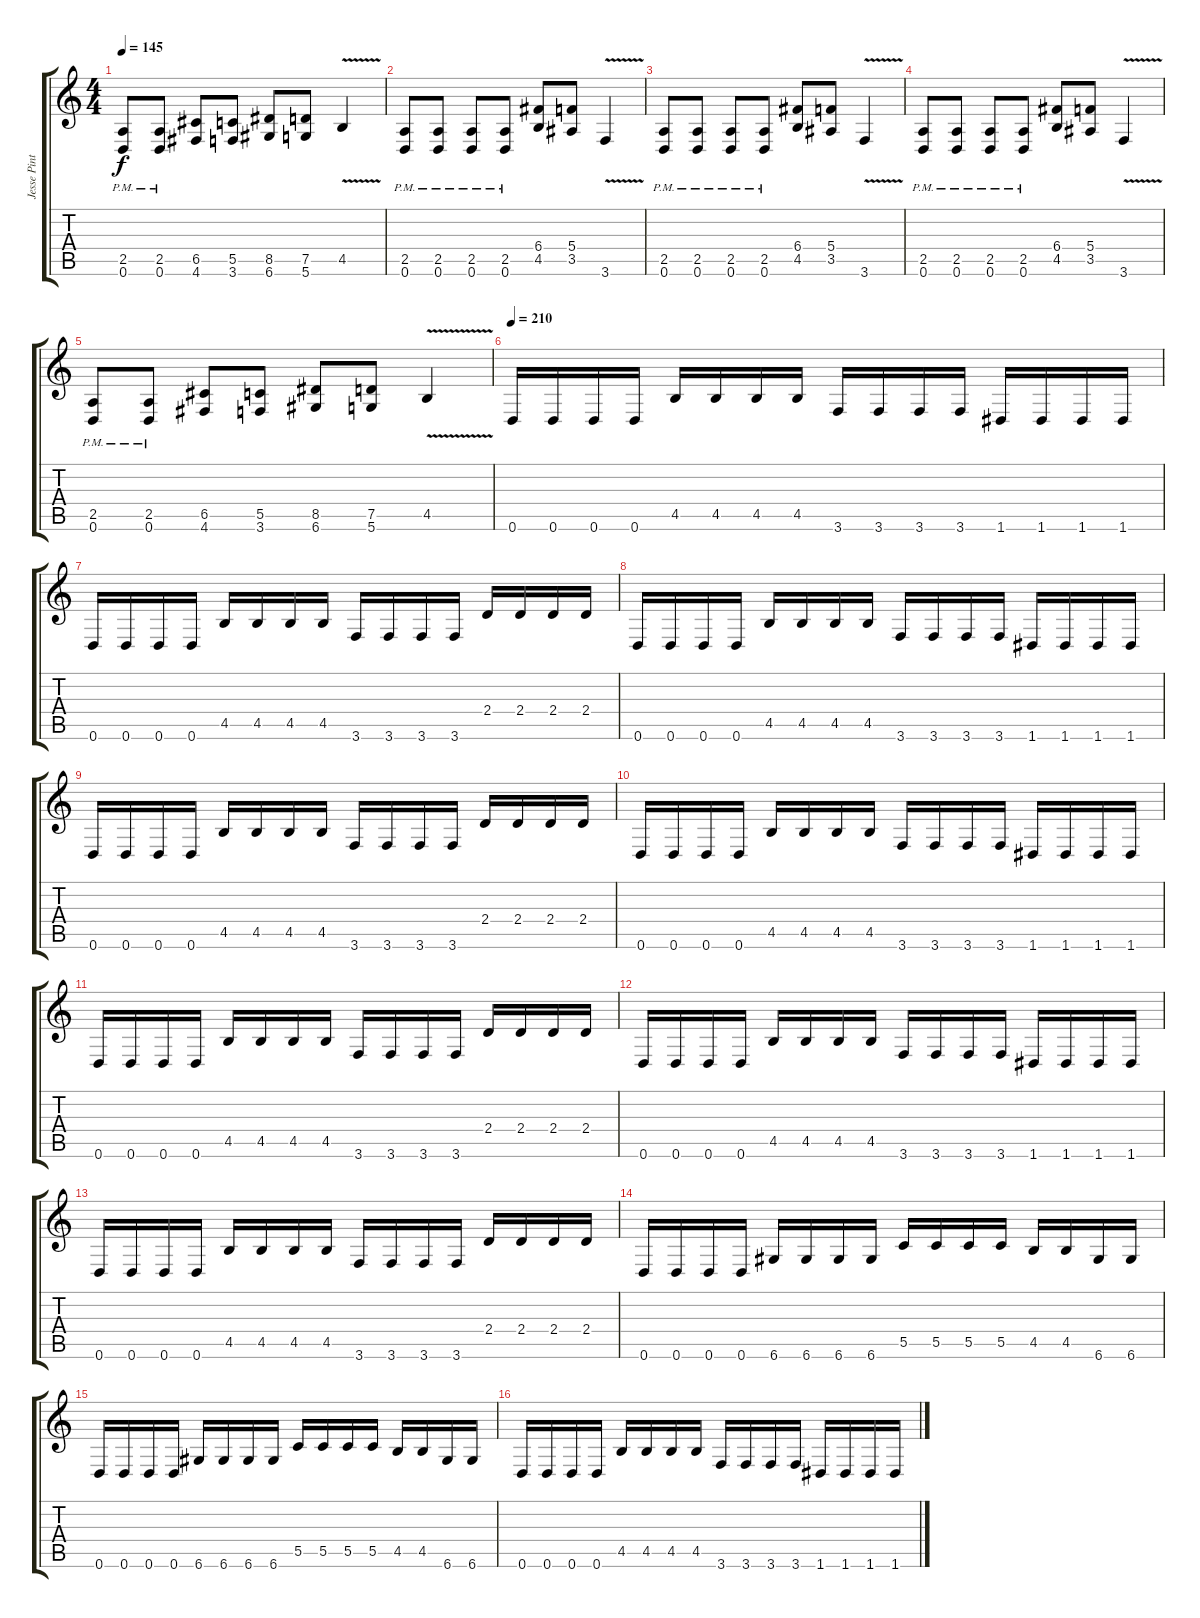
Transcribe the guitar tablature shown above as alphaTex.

\track ("Jesse Pintado (Guitar 2)" "Jesse Pint") {instrument distortionguitar}
\staff {score tabs}
\tuning (D4 A3 F3 C3 G2 D2) {hide}
\ts (4 4)
\tempo 145
\clef g2
\ks c
(2.5{pm} 0.6).8{dy f} (2.5{pm} 0.6).8 (6.5 4.6).8 (5.5 3.6).8 (8.5 6.6).8 (7.5 5.6).8 4.5{v}.4 |
(2.5{pm} 0.6).8 (2.5{pm} 0.6).8 (2.5{pm} 0.6).8 (2.5{pm} 0.6).8 (6.4 4.5).8 (5.4 3.5).8 3.6{v}.4 |
(2.5{pm} 0.6).8 (2.5{pm} 0.6).8 (2.5{pm} 0.6).8 (2.5{pm} 0.6).8 (6.4 4.5).8 (5.4 3.5).8 3.6{v}.4 |
(2.5{pm} 0.6).8 (2.5{pm} 0.6).8 (2.5{pm} 0.6).8 (2.5{pm} 0.6).8 (6.4 4.5).8 (5.4 3.5).8 3.6{v}.4 |
(2.5{pm} 0.6).8 (2.5{pm} 0.6).8 (6.5 4.6).8 (5.5 3.6).8 (8.5 6.6).8 (7.5 5.6).8 4.5{v}.4 |
\tempo 210
0.6.16 0.6.16 0.6.16 0.6.16 4.5.16 4.5.16 4.5.16 4.5.16 3.6.16 3.6.16 3.6.16 3.6.16 1.6.16 1.6.16 1.6.16 1.6.16 |
0.6.16 0.6.16 0.6.16 0.6.16 4.5.16 4.5.16 4.5.16 4.5.16 3.6.16 3.6.16 3.6.16 3.6.16 2.4.16 2.4.16 2.4.16 2.4.16 |
0.6.16 0.6.16 0.6.16 0.6.16 4.5.16 4.5.16 4.5.16 4.5.16 3.6.16 3.6.16 3.6.16 3.6.16 1.6.16 1.6.16 1.6.16 1.6.16 |
0.6.16 0.6.16 0.6.16 0.6.16 4.5.16 4.5.16 4.5.16 4.5.16 3.6.16 3.6.16 3.6.16 3.6.16 2.4.16 2.4.16 2.4.16 2.4.16 |
0.6.16 0.6.16 0.6.16 0.6.16 4.5.16 4.5.16 4.5.16 4.5.16 3.6.16 3.6.16 3.6.16 3.6.16 1.6.16 1.6.16 1.6.16 1.6.16 |
0.6.16 0.6.16 0.6.16 0.6.16 4.5.16 4.5.16 4.5.16 4.5.16 3.6.16 3.6.16 3.6.16 3.6.16 2.4.16 2.4.16 2.4.16 2.4.16 |
0.6.16 0.6.16 0.6.16 0.6.16 4.5.16 4.5.16 4.5.16 4.5.16 3.6.16 3.6.16 3.6.16 3.6.16 1.6.16 1.6.16 1.6.16 1.6.16 |
0.6.16 0.6.16 0.6.16 0.6.16 4.5.16 4.5.16 4.5.16 4.5.16 3.6.16 3.6.16 3.6.16 3.6.16 2.4.16 2.4.16 2.4.16 2.4.16 |
0.6.16 0.6.16 0.6.16 0.6.16 6.6.16 6.6.16 6.6.16 6.6.16 5.5.16 5.5.16 5.5.16 5.5.16 4.5.16 4.5.16 6.6.16 6.6.16 |
0.6.16 0.6.16 0.6.16 0.6.16 6.6.16 6.6.16 6.6.16 6.6.16 5.5.16 5.5.16 5.5.16 5.5.16 4.5.16 4.5.16 6.6.16 6.6.16 |
0.6.16 0.6.16 0.6.16 0.6.16 4.5.16 4.5.16 4.5.16 4.5.16 3.6.16 3.6.16 3.6.16 3.6.16 1.6.16 1.6.16 1.6.16 1.6.16
